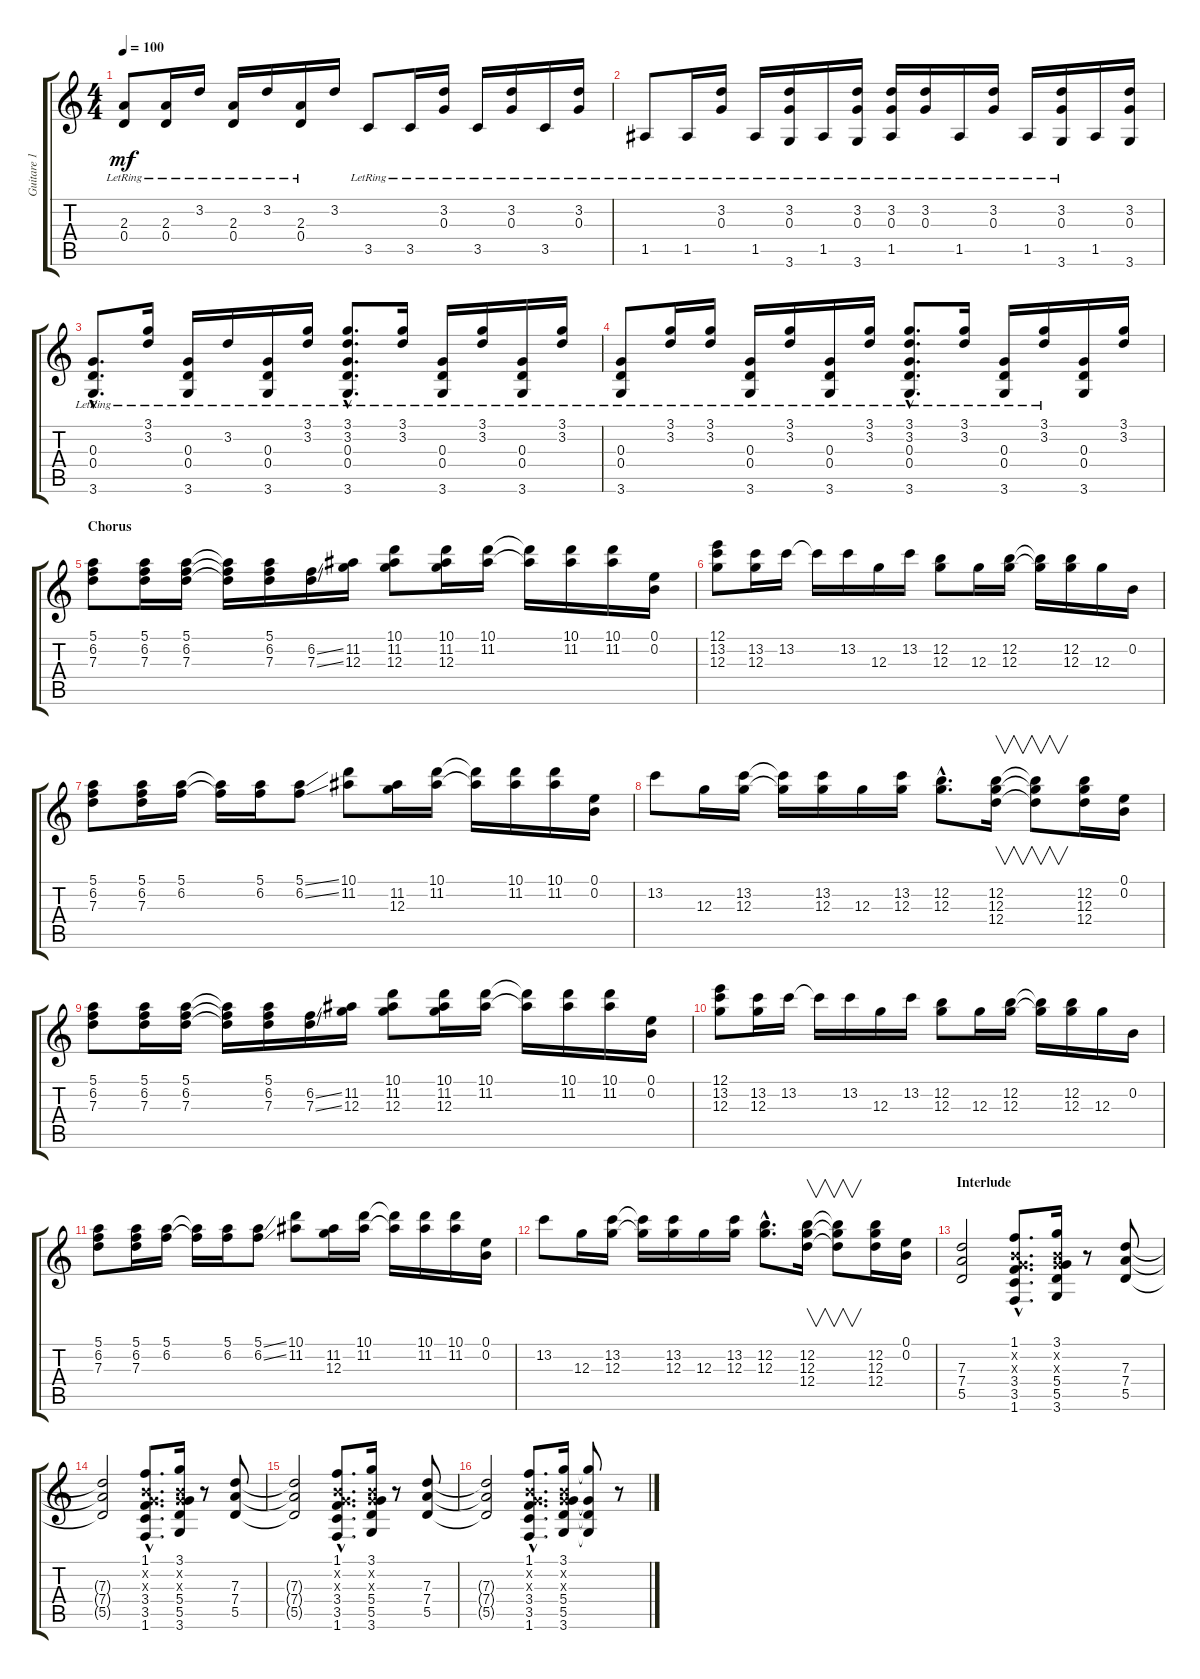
\track ("Guitare 1" "Guitare 1") {instrument distortionguitar}
\staff {score tabs}
\tuning (E4 B3 G3 D3 A2 E2) {hide}
\ts (4 4)
\tempo 100
\clef g2
\ks c
(2.3{lr} 0.4{lr}).8{dy mf} (2.3{lr} 0.4{lr}).16 3.2{lr}.16 (2.3{lr} 0.4{lr}).16 3.2{lr}.16 (2.3{lr} 0.4{lr}).16 3.2.16 3.5{lr}.8 3.5{lr}.16 (3.2{lr} 0.3{lr}).16 3.5{lr}.16 (3.2{lr} 0.3{lr}).16 3.5{lr}.16 (3.2{lr} 0.3{lr}).16 |
1.5{lr}.8 1.5{lr}.16 (3.2{lr} 0.3{lr}).16 1.5{lr}.16 (3.2{lr} 0.3{lr} 3.6{lr}).16 1.5{lr}.16 (3.2{lr} 0.3{lr} 3.6{lr}).16 (3.2{lr} 0.3{lr} 1.5{lr}).16 (3.2{lr} 0.3{lr}).16 1.5{lr}.16 (3.2{lr} 0.3{lr}).16 1.5{lr}.16 (3.2{lr} 0.3{lr} 3.6{lr}).16 1.5.16 (3.2 0.3 3.6).16 |
(0.3{hac lr} 0.4{hac lr} 3.6{hac lr}).8{d} (3.1{lr} 3.2{lr}).16 (0.3{lr} 0.4{lr} 3.6{lr}).16 3.2{lr}.16 (0.3{lr} 0.4{lr} 3.6{lr}).16 (3.1{lr} 3.2{lr}).16 (3.1{hac lr} 3.2{hac lr} 0.3{hac lr} 0.4{hac lr} 3.6{hac lr}).8{d} (3.1{lr} 3.2{lr}).16 (0.3{lr} 0.4{lr} 3.6{lr}).16 (3.1{lr} 3.2{lr}).16 (0.3{lr} 0.4{lr} 3.6{lr}).16 (3.1{lr} 3.2{lr}).16 |
(0.3{lr} 0.4{lr} 3.6{lr}).8 (3.1{lr} 3.2{lr}).16 (3.1{lr} 3.2{lr}).16 (0.3{lr} 0.4{lr} 3.6{lr}).16 (3.1 3.2{lr}).16 (0.3{lr} 0.4{lr} 3.6{lr}).16 (3.1{lr} 3.2{lr}).16 (3.1{hac lr} 3.2{hac lr} 0.3{hac lr} 0.4{hac lr} 3.6{hac lr}).8{d} (3.1{lr} 3.2{lr}).16 (0.3{lr} 0.4{lr} 3.6{lr}).16 (3.1{lr} 3.2{lr}).16 (0.3 0.4 3.6).16 (3.1 3.2).16 |
\section ("" "Chorus")
(5.1 6.2 7.3).8 (5.1 6.2 7.3).16 (5.1 6.2 7.3).16 (5.1{t} 6.2{t} 7.3{t}).16 (5.1 6.2 7.3).16 (6.2{ss} 7.3{ss}).16 (11.2 12.3).16 (10.1 11.2 12.3).8 (10.1 11.2 12.3).16 (10.1 11.2).16 (10.1{t} 11.2{t}).16 (10.1 11.2).16 (10.1 11.2).16 (0.1 0.2).16 |
(12.1 13.2 12.3).8 (13.2 12.3).16 13.2.16 13.2{t}.16 13.2.16 12.3.16 13.2.16 (12.2 12.3).8 12.3.16 (12.2 12.3).16 (12.2{t} 12.3{t}).16 (12.2 12.3).16 12.3.16 0.2.16 |
(5.1 6.2 7.3).8 (5.1 6.2 7.3).16 (5.1 6.2).16 (5.1{t} 6.2{t}).16 (5.1 6.2).16 (5.1{ss} 6.2{ss}).8 (10.1 11.2).8 (11.2 12.3).16 (10.1 11.2).16 (10.1{t} 11.2{t}).16 (10.1 11.2).16 (10.1 11.2).16 (0.1 0.2).16 |
13.2.8 12.3.16 (13.2 12.3).16 (13.2{t} 12.3{t}).16 (13.2 12.3).16 12.3.16 (13.2 12.3).16 (12.2{hac} 12.3{hac}).8{d} (12.2 12.3 12.4).16{v} (12.2{t} 12.3{t} 12.4{t}).8{v} (12.2 12.3 12.4).16 (0.1 0.2).16 |
(5.1 6.2 7.3).8 (5.1 6.2 7.3).16 (5.1 6.2 7.3).16 (5.1{t} 6.2{t} 7.3{t}).16 (5.1 6.2 7.3).16 (6.2{ss} 7.3{ss}).16 (11.2 12.3).16 (10.1 11.2 12.3).8 (10.1 11.2 12.3).16 (10.1 11.2).16 (10.1{t} 11.2{t}).16 (10.1 11.2).16 (10.1 11.2).16 (0.1 0.2).16 |
(12.1 13.2 12.3).8 (13.2 12.3).16 13.2.16 13.2{t}.16 13.2.16 12.3.16 13.2.16 (12.2 12.3).8 12.3.16 (12.2 12.3).16 (12.2{t} 12.3{t}).16 (12.2 12.3).16 12.3.16 0.2.16 |
(5.1 6.2 7.3).8 (5.1 6.2 7.3).16 (5.1 6.2).16 (5.1{t} 6.2{t}).16 (5.1 6.2).16 (5.1{ss} 6.2{ss}).8 (10.1 11.2).8 (11.2 12.3).16 (10.1 11.2).16 (10.1{t} 11.2{t}).16 (10.1 11.2).16 (10.1 11.2).16 (0.1 0.2).16 |
13.2.8 12.3.16 (13.2 12.3).16 (13.2{t} 12.3{t}).16 (13.2 12.3).16 12.3.16 (13.2 12.3).16 (12.2{hac} 12.3{hac}).8{d} (12.2 12.3 12.4).16{v} (12.2{t} 12.3{t} 12.4{t}).8{v} (12.2 12.3 12.4).16 (0.1 0.2).16 |
\section ("" "Interlude")
(7.3 7.4 5.5).2 (1.1{hac} 0.2{hac x} 0.3{hac x} 3.4{hac} 3.5{hac} 1.6{hac}).8{d} (3.1 0.2{x} 0.3{x} 5.4 5.5 3.6).16 r.8 (7.3 7.4 5.5).8 |
(7.3{t} 7.4{t} 5.5{t}).2 (1.1{hac} 0.2{hac x} 0.3{hac x} 3.4{hac} 3.5{hac} 1.6{hac}).8{d} (3.1 0.2{x} 0.3{x} 5.4 5.5 3.6).16 r.8 (7.3 7.4 5.5).8 |
(7.3{t} 7.4{t} 5.5{t}).2 (1.1{hac} 0.2{hac x} 0.3{hac x} 3.4{hac} 3.5{hac} 1.6{hac}).8{d} (3.1 0.2{x} 0.3{x} 5.4 5.5 3.6).16 r.8 (7.3 7.4 5.5).8 |
(7.3{t} 7.4{t} 5.5{t}).2 (1.1{hac} 0.2{hac x} 0.3{hac x} 3.4{hac} 3.5{hac} 1.6{hac}).8{d} (3.1 0.2{x} 0.3{x} 5.4 5.5 3.6).16 (3.1{t} 5.4{t} 5.5{t} 3.6{t}).8 r.8
